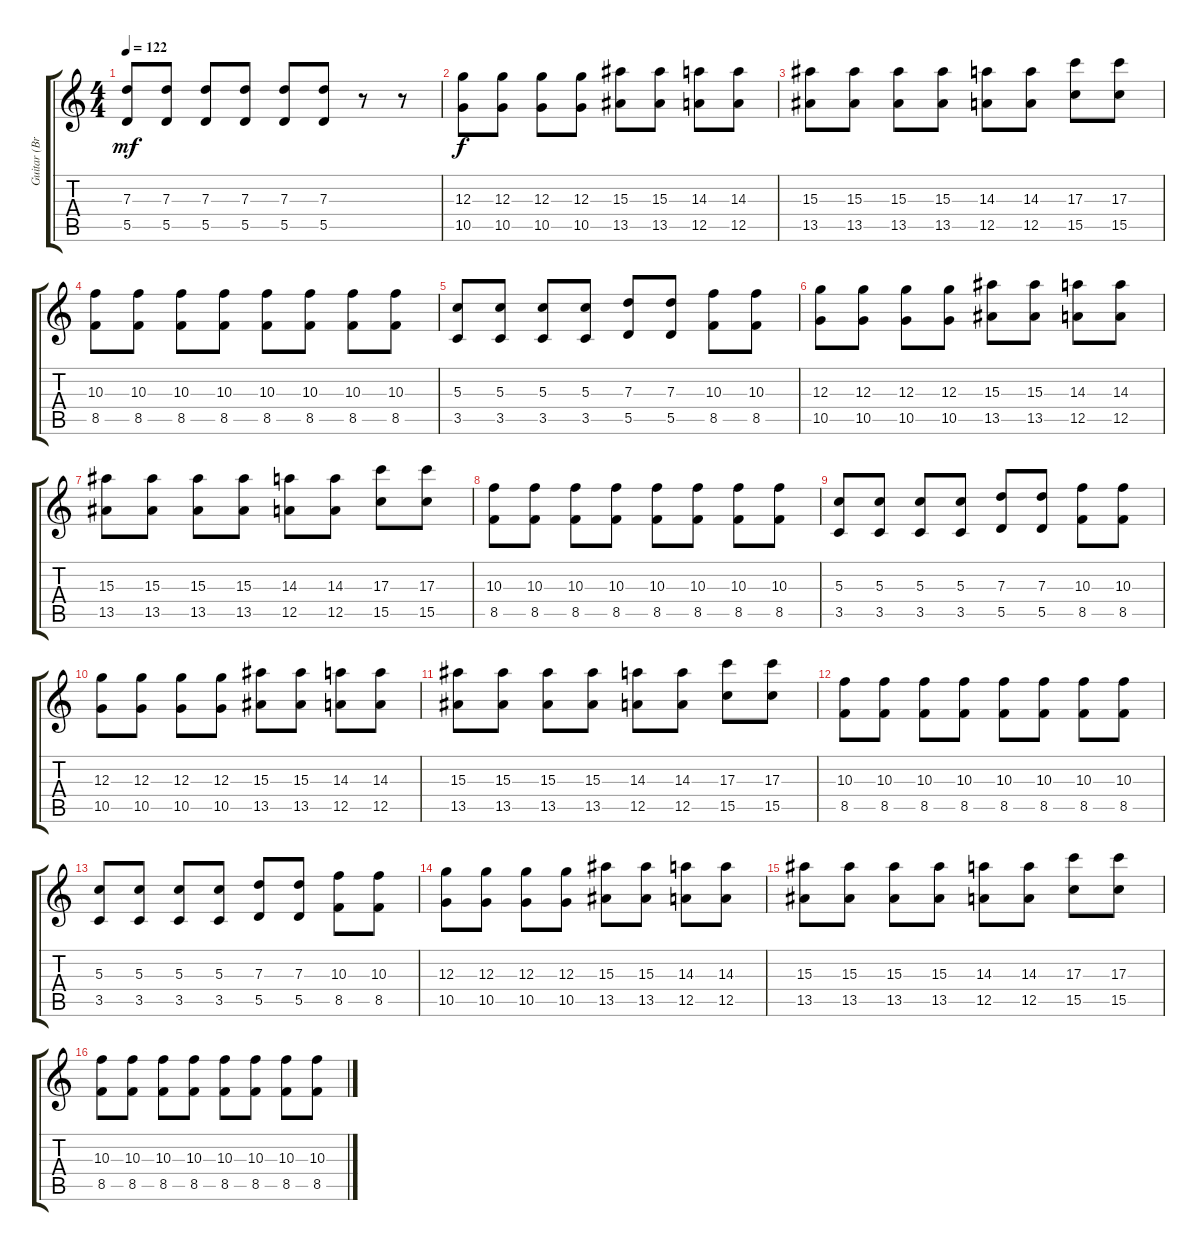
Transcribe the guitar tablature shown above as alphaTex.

\track ("Guitar (Brad Delson)" "Guitar (Br") {instrument overdrivenguitar}
\staff {score tabs}
\tuning (E4 B3 G3 D3 A2 E2) {hide}
\ts (4 4)
\tempo 122
\clef g2
\ks c
(7.3 5.5).8{dy mf} (7.3 5.5).8 (7.3 5.5).8 (7.3 5.5).8 (7.3 5.5).8 (7.3 5.5).8 r.8 r.8 |
(12.3 10.5).8{dy f} (12.3 10.5).8 (12.3 10.5).8 (12.3 10.5).8 (15.3 13.5).8 (15.3 13.5).8 (14.3 12.5).8 (14.3 12.5).8 |
(15.3 13.5).8 (15.3 13.5).8 (15.3 13.5).8 (15.3 13.5).8 (14.3 12.5).8 (14.3 12.5).8 (17.3 15.5).8 (17.3 15.5).8 |
(10.3 8.5).8 (10.3 8.5).8 (10.3 8.5).8 (10.3 8.5).8 (10.3 8.5).8 (10.3 8.5).8 (10.3 8.5).8 (10.3 8.5).8 |
(5.3 3.5).8 (5.3 3.5).8 (5.3 3.5).8 (5.3 3.5).8 (7.3 5.5).8 (7.3 5.5).8 (10.3 8.5).8 (10.3 8.5).8 |
(12.3 10.5).8 (12.3 10.5).8 (12.3 10.5).8 (12.3 10.5).8 (15.3 13.5).8 (15.3 13.5).8 (14.3 12.5).8 (14.3 12.5).8 |
(15.3 13.5).8 (15.3 13.5).8 (15.3 13.5).8 (15.3 13.5).8 (14.3 12.5).8 (14.3 12.5).8 (17.3 15.5).8 (17.3 15.5).8 |
(10.3 8.5).8 (10.3 8.5).8 (10.3 8.5).8 (10.3 8.5).8 (10.3 8.5).8 (10.3 8.5).8 (10.3 8.5).8 (10.3 8.5).8 |
(5.3 3.5).8 (5.3 3.5).8 (5.3 3.5).8 (5.3 3.5).8 (7.3 5.5).8 (7.3 5.5).8 (10.3 8.5).8 (10.3 8.5).8 |
(12.3 10.5).8 (12.3 10.5).8 (12.3 10.5).8 (12.3 10.5).8 (15.3 13.5).8 (15.3 13.5).8 (14.3 12.5).8 (14.3 12.5).8 |
(15.3 13.5).8 (15.3 13.5).8 (15.3 13.5).8 (15.3 13.5).8 (14.3 12.5).8 (14.3 12.5).8 (17.3 15.5).8 (17.3 15.5).8 |
(10.3 8.5).8 (10.3 8.5).8 (10.3 8.5).8 (10.3 8.5).8 (10.3 8.5).8 (10.3 8.5).8 (10.3 8.5).8 (10.3 8.5).8 |
(5.3 3.5).8 (5.3 3.5).8 (5.3 3.5).8 (5.3 3.5).8 (7.3 5.5).8 (7.3 5.5).8 (10.3 8.5).8 (10.3 8.5).8 |
(12.3 10.5).8 (12.3 10.5).8 (12.3 10.5).8 (12.3 10.5).8 (15.3 13.5).8 (15.3 13.5).8 (14.3 12.5).8 (14.3 12.5).8 |
(15.3 13.5).8 (15.3 13.5).8 (15.3 13.5).8 (15.3 13.5).8 (14.3 12.5).8 (14.3 12.5).8 (17.3 15.5).8 (17.3 15.5).8 |
(10.3 8.5).8 (10.3 8.5).8 (10.3 8.5).8 (10.3 8.5).8 (10.3 8.5).8 (10.3 8.5).8 (10.3 8.5).8 (10.3 8.5).8
